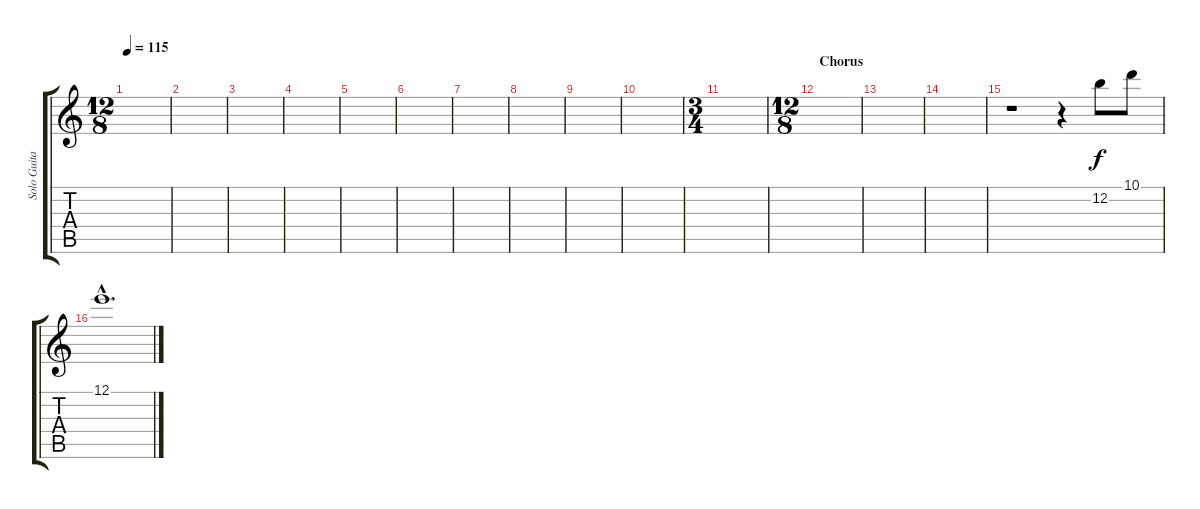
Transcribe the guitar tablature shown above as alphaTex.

\track ("Solo Guitar " "Solo Guita") {instrument distortionguitar}
\staff {score tabs}
\tuning (E4 B3 G3 D3 A2 E2) {hide}
\ts (12 8)
\tempo 115
\clef g2
\ks c
|
|
|
|
|
|
|
|
|
|
\ts (3 4)
|
\ts (12 8)
\section ("" "Chorus")
|
|
|
r.1 r.4 12.2.8{volume 8} 10.1.8 |
12.1{hac}.1{d}
